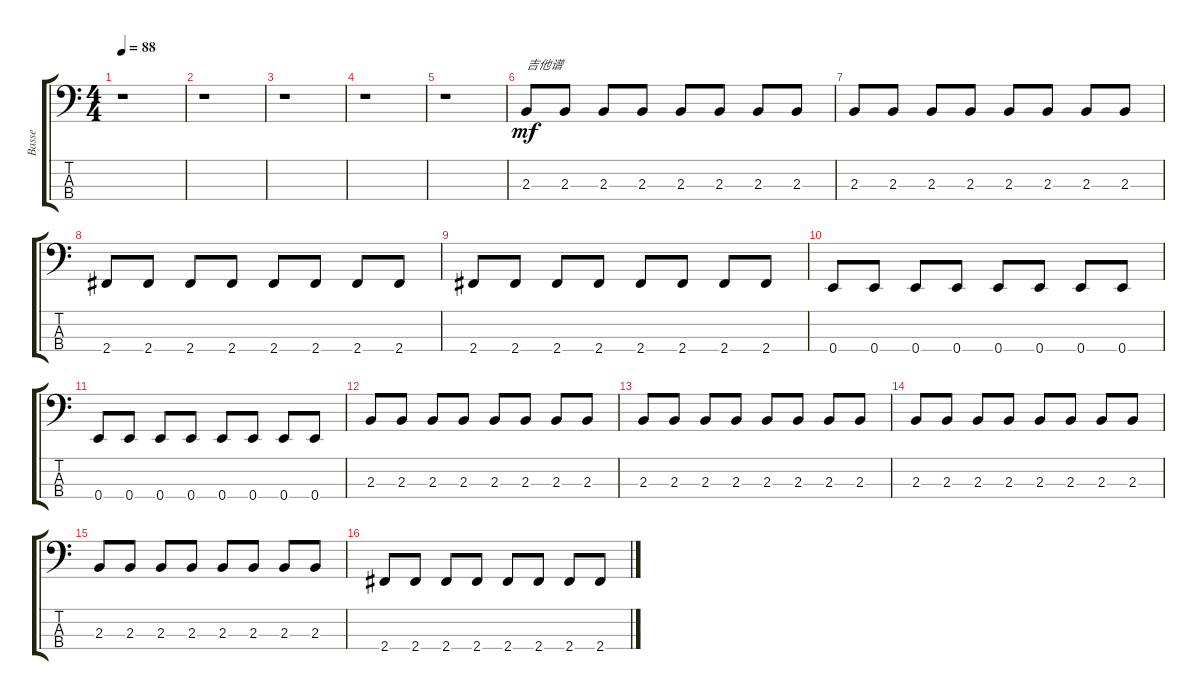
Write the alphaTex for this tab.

\track ("Basse" "Basse") {instrument electricbassfinger}
\staff {score tabs}
\tuning (G2 D2 A1 E1) {hide}
\ts (4 4)
\tempo 88
\clef f4
\ks c
r.1{dy mf instrument electricbassfinger} |
r.1 |
r.1 |
r.1 |
r.1 |
2.3.8{txt "吉他谱"} 2.3.8 2.3.8 2.3.8 2.3.8 2.3.8 2.3.8 2.3.8 |
2.3.8 2.3.8 2.3.8 2.3.8 2.3.8 2.3.8 2.3.8 2.3.8 |
2.4.8 2.4.8 2.4.8 2.4.8 2.4.8 2.4.8 2.4.8 2.4.8 |
2.4.8 2.4.8 2.4.8 2.4.8 2.4.8 2.4.8 2.4.8 2.4.8 |
0.4.8 0.4.8 0.4.8 0.4.8 0.4.8 0.4.8 0.4.8 0.4.8 |
0.4.8 0.4.8 0.4.8 0.4.8 0.4.8 0.4.8 0.4.8 0.4.8 |
2.3.8 2.3.8 2.3.8 2.3.8 2.3.8 2.3.8 2.3.8 2.3.8 |
2.3.8 2.3.8 2.3.8 2.3.8 2.3.8 2.3.8 2.3.8 2.3.8 |
2.3.8 2.3.8 2.3.8 2.3.8 2.3.8 2.3.8 2.3.8 2.3.8 |
2.3.8 2.3.8 2.3.8 2.3.8 2.3.8 2.3.8 2.3.8 2.3.8 |
2.4.8 2.4.8 2.4.8 2.4.8 2.4.8 2.4.8 2.4.8 2.4.8
